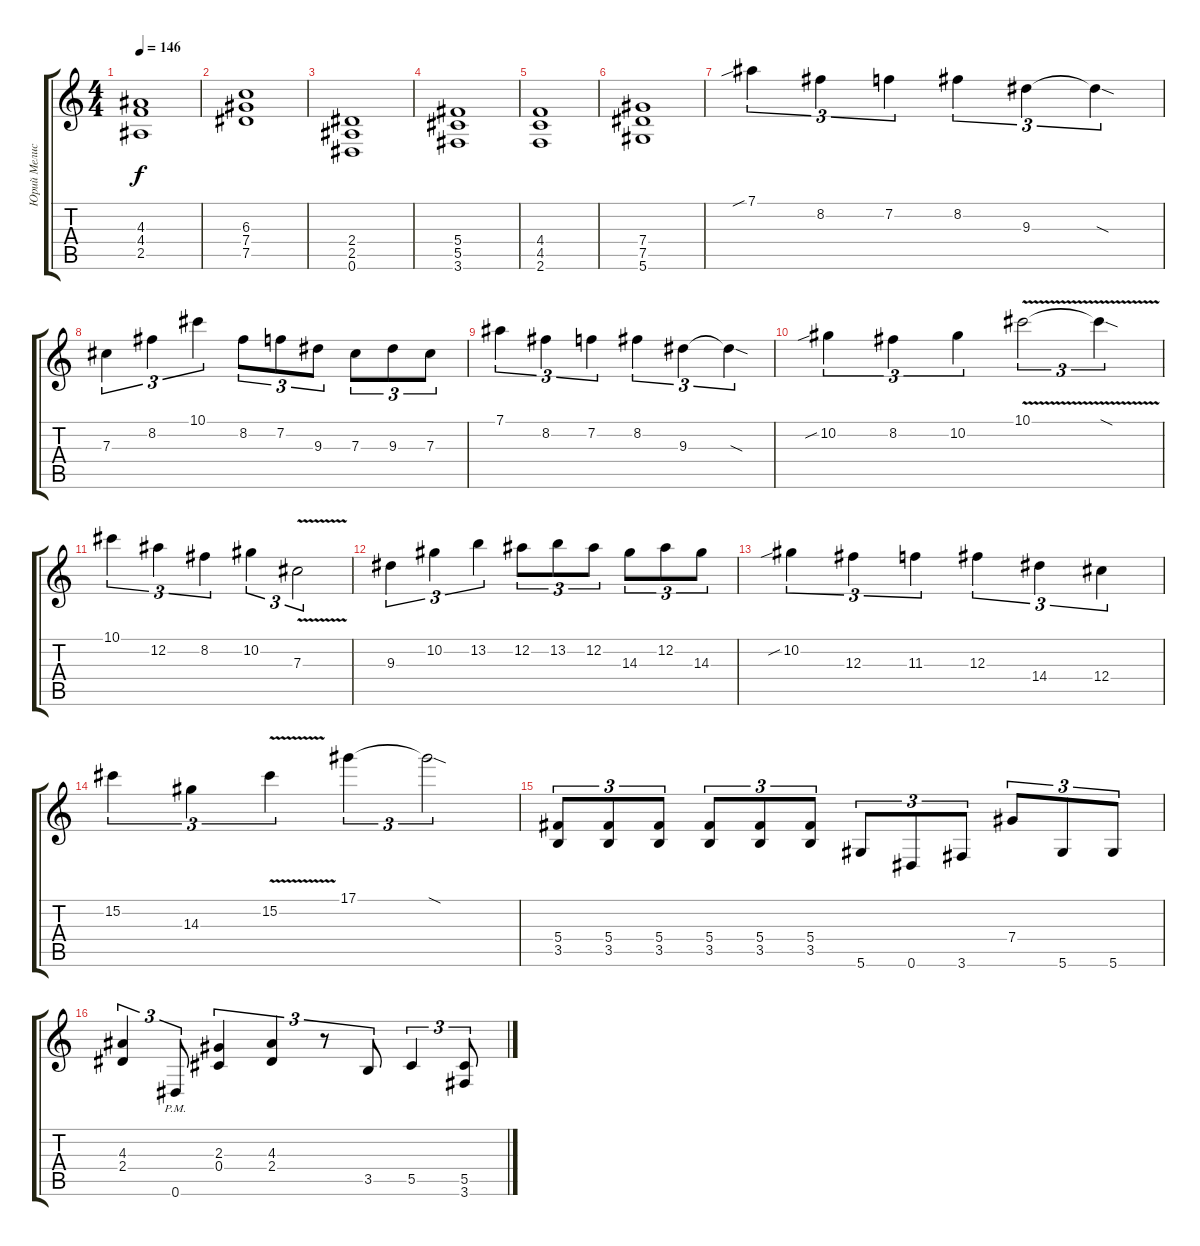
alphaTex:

\track ("Юрий Мелисов" "Юрий Мелис") {instrument distortionguitar}
\staff {score tabs}
\tuning (Eb4 Bb3 Gb3 Db3 Ab2 Eb2) {hide}
\ts (4 4)
\tempo 146
\clef g2
\ks c
(4.3 4.4 2.5).1{dy f} |
(6.3 7.4 7.5).1 |
(2.4 2.5 0.6).1 |
(5.4 5.5 3.6).1 |
(4.4 4.5 2.6).1 |
(7.4 7.5 5.6).1 |
7.1{sib}.4{tu (3 2) balance 8} 8.2.4{tu (3 2)} 7.2.4{tu (3 2)} 8.2.4{tu (3 2)} 9.3.4{tu (3 2)} 9.3{sod t}.4{tu (3 2)} |
7.3.4{tu (3 2)} 8.2.4{tu (3 2)} 10.1.4{tu (3 2)} 8.2.8{tu (3 2)} 7.2.8{tu (3 2)} 9.3.8{tu (3 2)} 7.3.8{tu (3 2)} 9.3.8{tu (3 2)} 7.3.8{tu (3 2)} |
7.1.4{tu (3 2)} 8.2.4{tu (3 2)} 7.2.4{tu (3 2)} 8.2.4{tu (3 2)} 9.3.4{tu (3 2)} 9.3{sod t}.4{tu (3 2)} |
10.2{sib}.4{tu (3 2)} 8.2.4{tu (3 2)} 10.2.4{tu (3 2)} 10.1{v}.2{tu (3 2)} 10.1{sod t}.4{tu (3 2)} |
10.1.4{tu (3 2)} 12.2.4{tu (3 2)} 8.2.4{tu (3 2)} 10.2.4{tu (3 2)} 7.3{v}.2{tu (3 2)} |
9.3.4{tu (3 2)} 10.2.4{tu (3 2)} 13.2.4{tu (3 2)} 12.2.8{tu (3 2)} 13.2.8{tu (3 2)} 12.2.8{tu (3 2)} 14.3.8{tu (3 2)} 12.2.8{tu (3 2)} 14.3.8{tu (3 2)} |
10.2{sib}.4{tu (3 2)} 12.3.4{tu (3 2)} 11.3.4{tu (3 2)} 12.3.4{tu (3 2)} 14.4.4{tu (3 2)} 12.4.4{tu (3 2)} |
15.2.4{tu (3 2)} 14.3.4{tu (3 2)} 15.2{v}.4{tu (3 2)} 17.1.4{tu (3 2)} 17.1{sod t}.2{tu (3 2)} |
(5.4 3.5).8{tu (3 2)} (5.4 3.5).8{tu (3 2)} (5.4 3.5).8{tu (3 2)} (5.4 3.5).8{tu (3 2)} (5.4 3.5).8{tu (3 2)} (5.4 3.5).8{tu (3 2)} 5.6.8{tu (3 2)} 0.6.8{tu (3 2)} 3.6.8{tu (3 2)} 7.4.8{tu (3 2)} 5.6.8{tu (3 2)} 5.6.8{tu (3 2)} |
(4.3 2.4).4{tu (3 2)} 0.6{pm}.8{tu (3 2)} (2.3 0.4).4{tu (3 2)} (4.3 2.4).4{tu (3 2)} r.8{tu (3 2)} 3.5.8{tu (3 2)} 5.5.4{tu (3 2)} (5.5 3.6).8{tu (3 2)}
